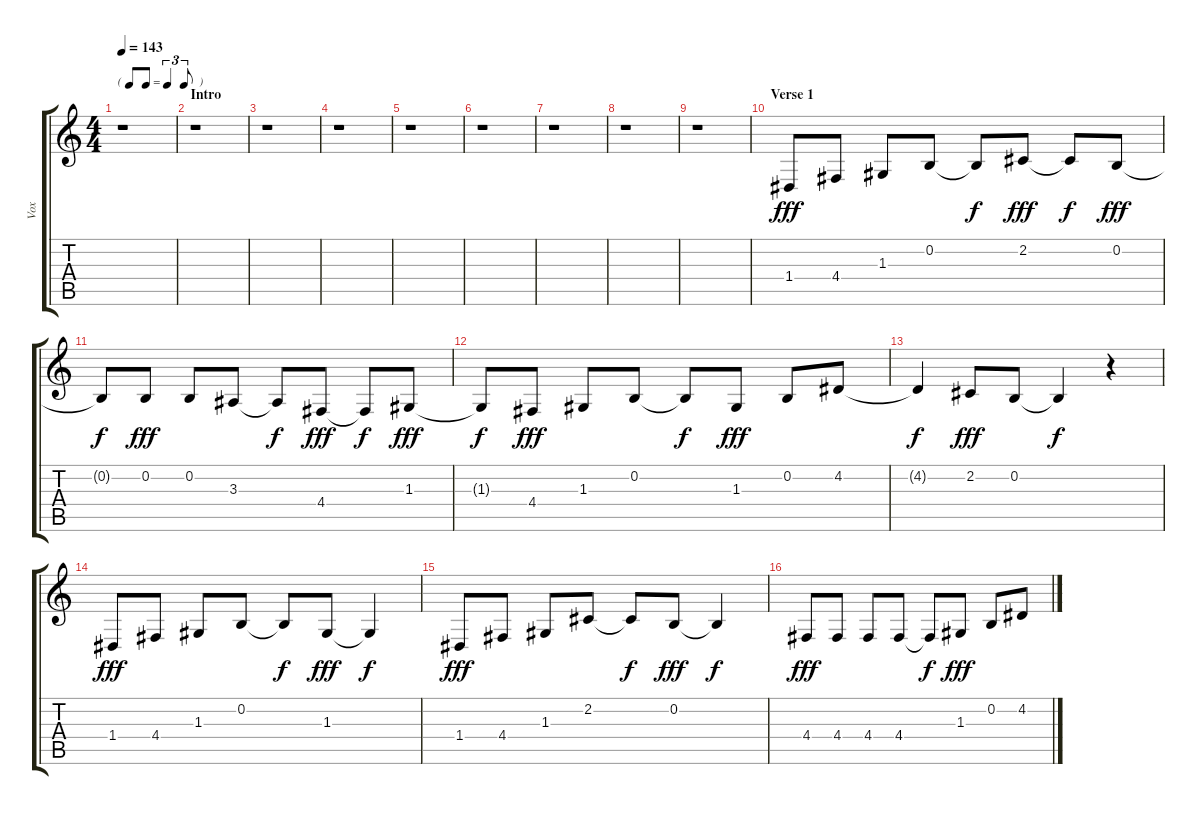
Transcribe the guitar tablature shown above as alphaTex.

\track ("Vox" "Vox") {instrument bassoon}
\staff {score tabs}
\tuning (E4 B3 G3 D3 A2 E2) {hide}
\ts (4 4)
\tf triplet8th
\tempo 143
\clef g2
\ks c
r.1{dy fff instrument bassoon} |
\section ("" "Intro")
r.1 |
r.1 |
r.1 |
r.1 |
r.1 |
r.1 |
r.1 |
r.1 |
\section ("" "Verse 1")
1.4.8 4.4.8 1.3.8 0.2.8 0.2{t}.8{dy f} 2.2.8{dy fff} 2.2{t}.8{dy f} 0.2.8{dy fff} |
0.2{t}.8{dy f} 0.2.8{dy fff} 0.2.8 3.3.8 3.3{t}.8{dy f} 4.4.8{dy fff} 4.4{t}.8{dy f} 1.3.8{dy fff} |
1.3{t}.8{dy f} 4.4.8{dy fff} 1.3.8 0.2.8 0.2{t}.8{dy f} 1.3.8{dy fff} 0.2.8 4.2.8 |
4.2{t}.4{dy f} 2.2.8{dy fff} 0.2.8 0.2{t}.4{dy f} r.4 |
1.4.8{dy fff} 4.4.8 1.3.8 0.2.8 0.2{t}.8{dy f} 1.3.8{dy fff} 1.3{t}.4{dy f} |
1.4.8{dy fff} 4.4.8 1.3.8 2.2.8 2.2{t}.8{dy f} 0.2.8{dy fff} 0.2{t}.4{dy f} |
4.4.8{dy fff} 4.4.8 4.4.8 4.4.8 4.4{t}.8{dy f} 1.3.8{dy fff} 0.2.8 4.2.8
